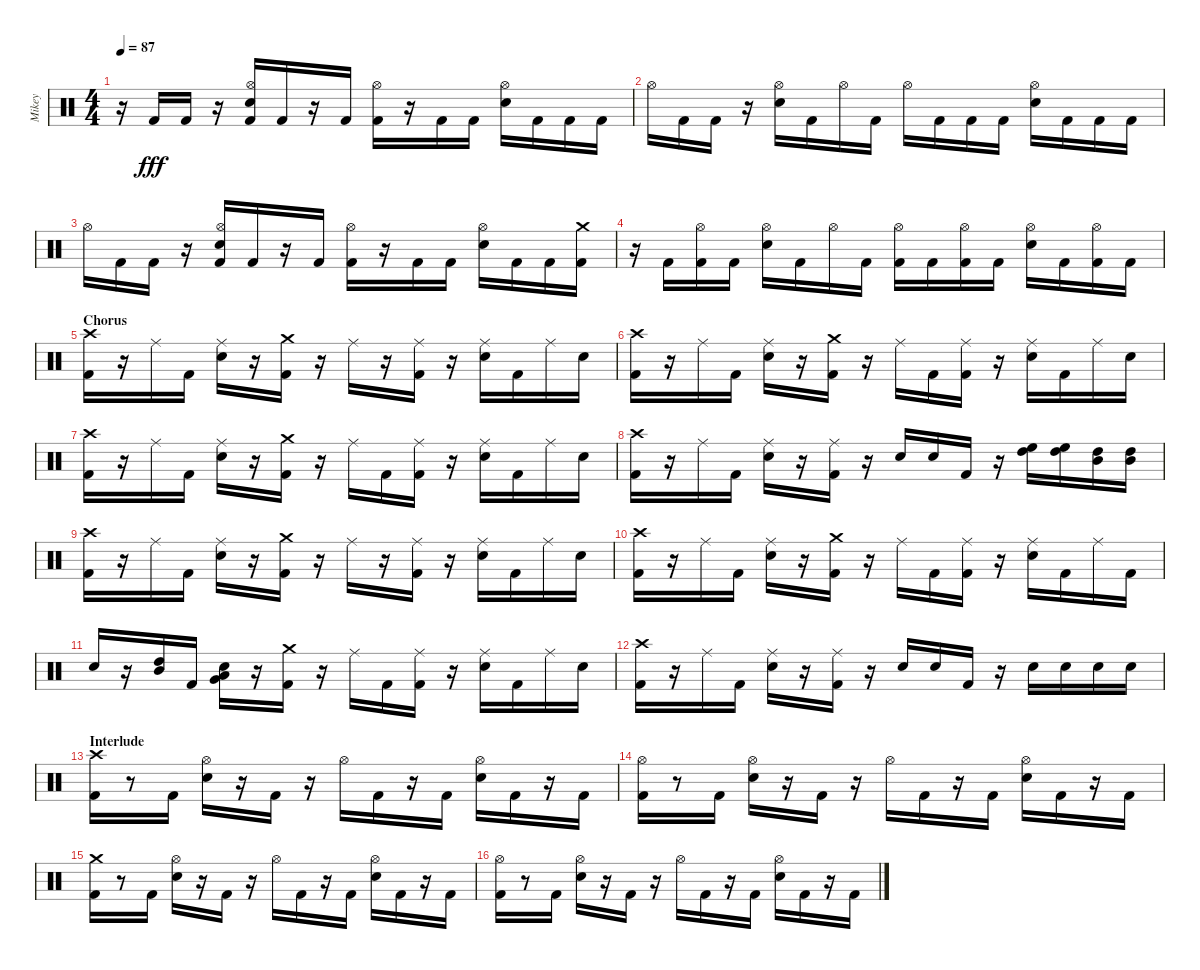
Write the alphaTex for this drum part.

\track ("Mikey" "Mikey") {instrument percussion}
\staff {score}
\articulation defaults
\ts (4 4)
\tempo 87
\clef neutral
\ks c
r.16{dy fff} "Kick (hit) 2".16 "Kick (hit) 2".16 r.16 ("Hi-Hat (open)" "Kick (hit) 2" "Electric Snare (hit)").16 "Kick (hit) 2".16 r.16 "Kick (hit) 2".16 ("Hi-Hat (open)" "Kick (hit) 2").16 r.16 "Kick (hit) 2".16 "Kick (hit) 2".16 ("Hi-Hat (open)" "Electric Snare (hit)").16 "Kick (hit) 2".16 "Kick (hit) 2".16 "Kick (hit) 2".16 |
"Hi-Hat (open)".16 "Kick (hit) 2".16 "Kick (hit) 2".16 r.16 ("Electric Snare (hit)" "Hi-Hat (open)").16 "Kick (hit) 2".16 "Hi-Hat (open)".16 "Kick (hit) 2".16 "Hi-Hat (open)".16 "Kick (hit) 2".16 "Kick (hit) 2".16 "Kick (hit) 2".16 ("Electric Snare (hit)" "Hi-Hat (open)").16 "Kick (hit) 2".16 "Kick (hit) 2".16 "Kick (hit) 2".16 |
"Hi-Hat (open)".16 "Kick (hit) 2".16 "Kick (hit) 2".16 r.16 ("Hi-Hat (open)" "Kick (hit) 2" "Electric Snare (hit)").16 "Kick (hit) 2".16 r.16 "Kick (hit) 2".16 ("Hi-Hat (open)" "Kick (hit) 2").16 r.16 "Kick (hit) 2".16 "Kick (hit) 2".16 ("Hi-Hat (open)" "Electric Snare (hit)").16 "Kick (hit) 2".16 "Kick (hit) 2".16 ("Crash medium (hit)" "Kick (hit) 2").16 |
r.16 "Kick (hit) 2".16 ("Hi-Hat (open)" "Kick (hit) 2").16 "Kick (hit) 2".16 ("Hi-Hat (open)" "Electric Snare (hit)").16 "Kick (hit) 2".16 "Hi-Hat (open)".16 "Kick (hit) 2".16 ("Kick (hit) 2" "Hi-Hat (open)").16 "Kick (hit) 2".16 ("Kick (hit) 2" "Hi-Hat (open)").16 "Kick (hit) 2".16 ("Hi-Hat (open)" "Electric Snare (hit)").16 "Kick (hit) 2".16 ("Kick (hit) 2" "Hi-Hat (open)").16 "Kick (hit) 2".16 |
\section ("" "Chorus")
("Kick (hit) 2" "Crash high (hit)").16 r.16 "Ride (middle)".16 "Kick (hit) 2".16 ("Electric Snare (hit)" "Ride (middle)").16 r.16 ("Crash medium (hit)" "Kick (hit) 2").16 r.16 "Ride (middle)".16 r.16 ("Kick (hit) 2" "Ride (middle)").16 r.16 ("Electric Snare (hit)" "Ride (middle)").16 "Kick (hit) 2".16 "Ride (middle)".16 "Electric Snare (hit)".16 |
("Kick (hit) 2" "Crash high (hit)").16 r.16 "Ride (middle)".16 "Kick (hit) 2".16 ("Electric Snare (hit)" "Ride (middle)").16 r.16 ("Crash medium (hit)" "Kick (hit) 2").16 r.16 "Ride (middle)".16 "Kick (hit) 2".16 ("Kick (hit) 2" "Ride (middle)").16 r.16 ("Electric Snare (hit)" "Ride (middle)").16 "Kick (hit) 2".16 "Ride (middle)".16 "Electric Snare (hit)".16 |
("Kick (hit) 2" "Crash high (hit)").16 r.16 "Ride (middle)".16 "Kick (hit) 2".16 ("Ride (middle)" "Electric Snare (hit)").16 r.16 ("Crash medium (hit)" "Kick (hit) 2").16 r.16 "Ride (middle)".16 "Kick (hit) 2".16 ("Ride (middle)" "Kick (hit) 2").16 r.16 ("Electric Snare (hit)" "Ride (middle)").16 "Kick (hit) 2".16 "Ride (middle)".16 "Electric Snare (hit)".16 |
("Kick (hit) 2" "Crash high (hit)").16 r.16 "Ride (middle)".16 "Kick (hit) 2".16 ("Electric Snare (hit)" "Ride (middle)").16 r.16 ("Kick (hit) 2" "Ride (middle)").16 r.16 "Electric Snare (hit)".16 "Electric Snare (hit)".16 "Kick (hit) 2".16 r.16 ("High Floor Tom (hit)" "High Tom (hit)").16 ("High Floor Tom (hit)" "High Tom (hit)").16 ("High Tom (hit)" "Mid Tom (hit)").16 ("High Tom (hit)" "Mid Tom (hit)").16 |
("Kick (hit) 2" "Crash high (hit)").16 r.16 "Ride (middle)".16 "Kick (hit) 2".16 ("Ride (middle)" "Electric Snare (hit)").16 r.16 ("Crash medium (hit)" "Kick (hit) 2").16 r.16 "Ride (middle)".16 r.16 ("Ride (middle)" "Kick (hit) 2").16 r.16 ("Electric Snare (hit)" "Ride (middle)").16 "Kick (hit) 2".16 "Ride (middle)".16 "Electric Snare (hit)".16 |
("Kick (hit) 2" "Crash high (hit)").16 r.16 "Ride (middle)".16 "Kick (hit) 2".16 ("Electric Snare (hit)" "Ride (middle)").16 r.16 ("Crash medium (hit)" "Kick (hit) 2").16 r.16 "Ride (middle)".16 "Kick (hit) 2".16 ("Ride (middle)" "Kick (hit) 2").16 r.16 ("Ride (middle)" "Electric Snare (hit)").16 "Kick (hit) 2".16 "Ride (middle)".16 "Kick (hit) 2".16 |
"Electric Snare (hit)".16 r.16 ("High Tom (hit)" "Mid Tom (hit)").16 "Kick (hit) 2".16 ("Low Tom (hit)" "Very Low Tom (hit)" "Electric Snare (hit)").16 r.16 ("Kick (hit) 2" "Crash medium (hit)").16 r.16 "Ride (middle)".16 "Kick (hit) 2".16 ("Ride (middle)" "Kick (hit) 2").16 r.16 ("Ride (middle)" "Electric Snare (hit)").16 "Kick (hit) 2".16 "Ride (middle)".16 "Electric Snare (hit)".16 |
("Kick (hit) 2" "Crash high (hit)").16 r.16 "Ride (middle)".16 "Kick (hit) 2".16 ("Ride (middle)" "Electric Snare (hit)").16 r.16 ("Ride (middle)" "Kick (hit) 2").16 r.16 "Electric Snare (hit)".16 "Electric Snare (hit)".16 "Kick (hit) 2".16 r.16 "Electric Snare (hit)".16 "Electric Snare (hit)".16 "Electric Snare (hit)".16 "Electric Snare (hit)".16 |
\section ("" "Interlude")
("Kick (hit) 2" "Crash high (hit)").16 r.8 "Kick (hit) 2".16 ("Hi-Hat (open)" "Electric Snare (hit)").16 r.16 "Kick (hit) 2".16 r.16 "Hi-Hat (open)".16 "Kick (hit) 2".16 r.16 "Kick (hit) 2".16 ("Electric Snare (hit)" "Hi-Hat (open)").16 "Kick (hit) 2".16 r.16 "Kick (hit) 2".16 |
("Hi-Hat (open)" "Kick (hit) 2").16 r.8 "Kick (hit) 2".16 ("Hi-Hat (open)" "Electric Snare (hit)").16 r.16 "Kick (hit) 2".16 r.16 "Hi-Hat (open)".16 "Kick (hit) 2".16 r.16 "Kick (hit) 2".16 ("Electric Snare (hit)" "Hi-Hat (open)").16 "Kick (hit) 2".16 r.16 "Kick (hit) 2".16 |
("Kick (hit) 2" "Crash medium (hit)").16 r.8 "Kick (hit) 2".16 ("Hi-Hat (open)" "Electric Snare (hit)").16 r.16 "Kick (hit) 2".16 r.16 "Hi-Hat (open)".16 "Kick (hit) 2".16 r.16 "Kick (hit) 2".16 ("Electric Snare (hit)" "Hi-Hat (open)").16 "Kick (hit) 2".16 r.16 "Kick (hit) 2".16 |
("Hi-Hat (open)" "Kick (hit) 2").16 r.8 "Kick (hit) 2".16 ("Hi-Hat (open)" "Electric Snare (hit)").16 r.16 "Kick (hit) 2".16 r.16 "Hi-Hat (open)".16 "Kick (hit) 2".16 r.16 "Kick (hit) 2".16 ("Electric Snare (hit)" "Hi-Hat (open)").16 "Kick (hit) 2".16 r.16 "Kick (hit) 2".16
